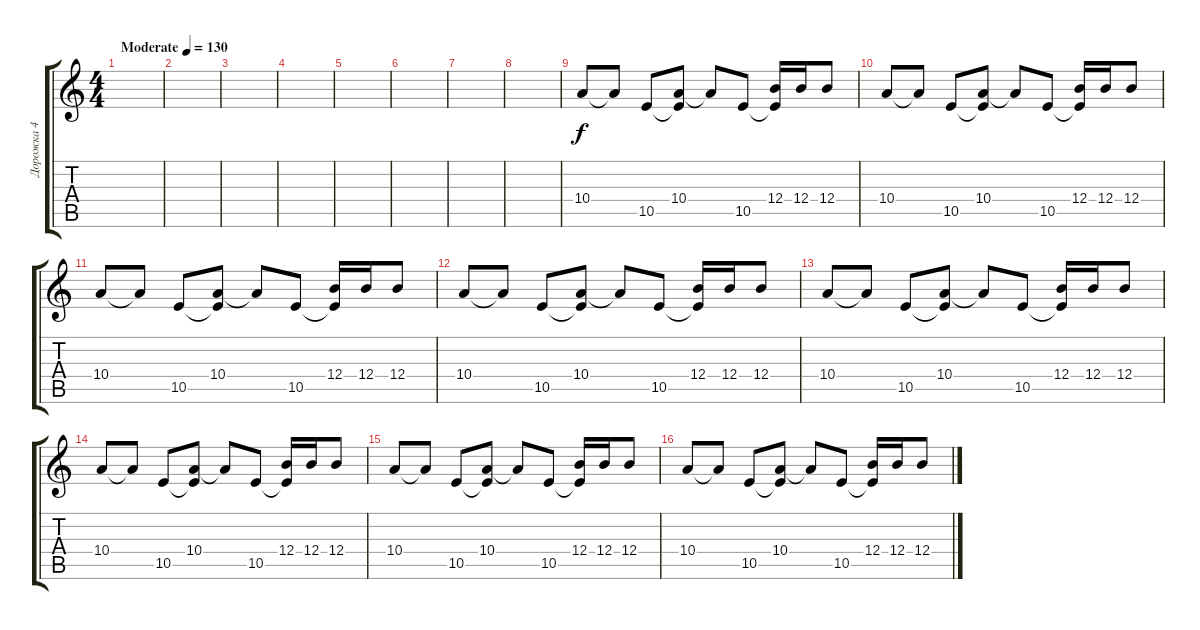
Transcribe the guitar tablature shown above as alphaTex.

\track ("Дорожка 4" "Дорожка 4") {instrument distortionguitar}
\staff {score tabs}
\tuning (Db4 Ab3 E3 B2 Gb2 B1) {hide}
\ts (4 4)
\tempo (130 "Moderate")
\clef g2
\ks c
|
|
|
|
|
|
|
|
10.4.8 10.4{t}.8 10.5.8 (10.4 10.5{t}).8 10.4{t}.8 10.5.8 (12.4 10.5{t}).16 12.4.16 12.4.8 |
10.4.8 10.4{t}.8 10.5.8 (10.4 10.5{t}).8 10.4{t}.8 10.5.8 (12.4 10.5{t}).16 12.4.16 12.4.8 |
10.4.8 10.4{t}.8 10.5.8 (10.4 10.5{t}).8 10.4{t}.8 10.5.8 (12.4 10.5{t}).16 12.4.16 12.4.8 |
10.4.8 10.4{t}.8 10.5.8 (10.4 10.5{t}).8 10.4{t}.8 10.5.8 (12.4 10.5{t}).16 12.4.16 12.4.8 |
10.4.8 10.4{t}.8 10.5.8 (10.4 10.5{t}).8 10.4{t}.8 10.5.8 (12.4 10.5{t}).16 12.4.16 12.4.8 |
10.4.8 10.4{t}.8 10.5.8 (10.4 10.5{t}).8 10.4{t}.8 10.5.8 (12.4 10.5{t}).16 12.4.16 12.4.8 |
10.4.8 10.4{t}.8 10.5.8 (10.4 10.5{t}).8 10.4{t}.8 10.5.8 (12.4 10.5{t}).16 12.4.16 12.4.8 |
10.4.8 10.4{t}.8 10.5.8 (10.4 10.5{t}).8 10.4{t}.8 10.5.8 (12.4 10.5{t}).16 12.4.16 12.4.8
